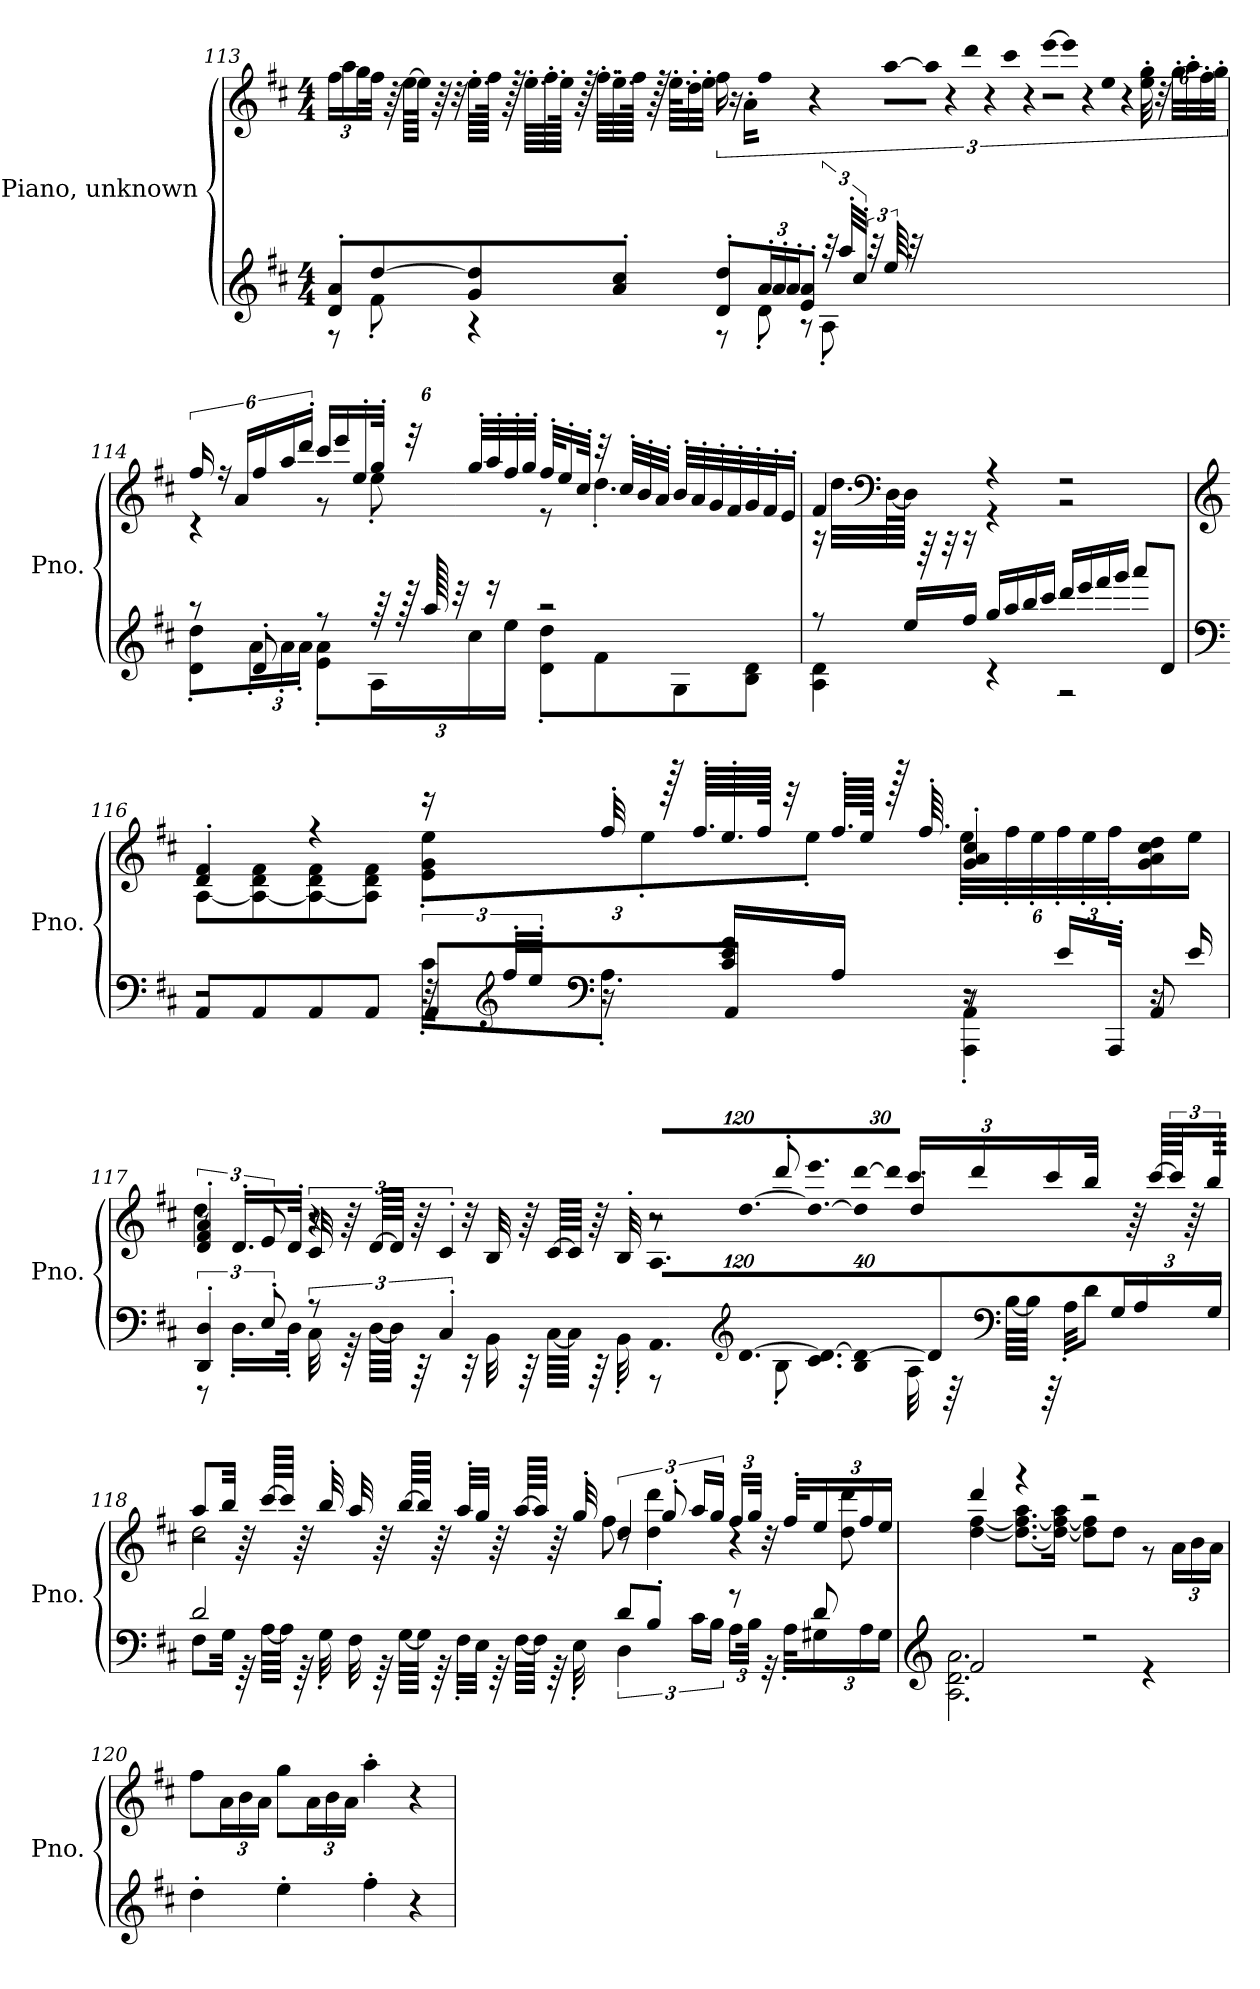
**kern	**kern
*part1	*part1
*staff2	*staff1
*I"Piano, unknown	*
*I'Pno.	*
!!LO:PB:g=z
*clefG2	*clefG2
*k[f#c#]	*k[f#c#]
*M4/4	*M4/4
=113	=113
*^	*
*	*	*Xbrackettup
8d/' 8a/'L	8r	24ff#\LL
.	.	24aa\
.	.	24gg\
[8dd/	8f#'\	32ff#\JJk
.	.	64r
.	.	[64ee\LLLL
.	.	64ee\JJJJ]
.	.	64r
.	.	32r
8g/ 8dd/]	4r	64.ee'\LLLL
.	.	128ff#\JJJJk
.	.	128r
.	.	64.ee'\LLLL
.	.	64.ff#'\
.	.	128ee\JJJJk
.	.	128r
.	.	64.ff#'\LLLL
8a/' 8cc#/'J	.	64.ee'\
.	.	128ff#\JJJJk
.	.	128r
.	.	64.ee'\KLLL
.	.	32dd'\
.	.	32ee'\JJJ
*	*	*brackettup
8d/' 8dd/'L	8r	24ff#\
.	.	24r
.	.	24a'\LL
*Xbrackettup	*	*
24a'/L	8d'\	32ff#\JJk
.	.	64r
24a'/	.	.
.	.	[64aa\LLLL
.	.	64aa\JJJJ]
.	.	128r
24a'/J	.	.
.	.	128ddd\
.	.	32r
8e/' 8a/'J	8r	32ccc#\
.	.	64r
.	.	[64eee\LLLL
.	.	64eee\JJJJ]
.	.	128r
.	.	128ee\
.	.	32r
*brackettup	*	*
48r	8A'\	48ee\' 48gg\'
48aa'/LLL	.	48r
48cc#'/JJJ	.	48gg'\LLL
*	*	*Xbrackettup
48r	.	48aa'\
96ee/	.	48ff#'\
32r	.	.
.	.	48gg'\JJJ
!!LO:LB:g=z
=114	=114	=114
*	*	*brackettup
*	*	*^
8r	8d\' 8dd\'L	24ff#/	4r
.	.	24r	.
.	.	24a/LL	.
*	*Xbrackettup	*Xbrackettup	*
8d'/	24a'\L	24ff#/	.
.	24a'\	24aa/	.
.	24a'\JJ	24ddd'/JJ	.
8r	8e\' 8a\'L	24ccc#/LL	8r
.	.	24eee/	.
.	.	24ee'/	.
*	*	*brackettup	*
64r	24A\L	48gg'/JJk	8ee'\
128r	.	.	.
.	.	48r	.
128aa/	.	.	.
32r	.	.	.
.	24cc#\	48gg'/LLL	.
*	*	*Xbrackettup	*
16r	.	48aa'/	.
.	24ee\JJ	48ff#'/	.
.	.	48gg'/JJJ	.
2r	8d\' 8dd\'L	32ff#'/KLL	8r
.	.	16ee'/	.
.	.	32cc#'/JJk	.
.	8f#\	32r	4.dd'\
.	.	32cc#'/LLL	.
.	.	32b'/	.
.	.	32a'/JJJ	.
.	8G\	32b'/LLL	.
.	.	32a'/	.
.	.	32g'/	.
.	.	32f#'/	.
.	8B\ 8d\J	32g'/	.
.	.	32f#'/J	.
.	.	16e'/JJ	.
!!LO:LB:g=z	!!
=115	=115	=115	=115
8r	4A\ 4d\	4f#/	16r
.	.	.	32.dd\LLL
*	*	*clefF4	*
.	.	.	[64D\L
16ee/LL	.	.	64D\JJJJ]
.	.	.	64r
.	.	.	32r
16ff#/JJ	.	.	16r
16gg/LL	4r	4r	4r
16aa/	.	.	.
16bb/	.	.	.
16ccc#/JJ	.	.	.
16ddd/LL	2r	2r	2r
16eee/	.	.	.
16fff#/	.	.	.
16ggg/JJ	.	.	.
8aaa/L	.	.	.
8d/J	.	.	.
*v	*v	*	*
!!LO:LB:g=z	!!
=116	=116	=116
*clefF4	*clefG2	*
*^	*	*
*	*^	*	*
8AA/L	2r	2r	4d/' 4f#/'	[8A\L
8AA/	.	.	.	8A\_ 8d\ 8f#\
8AA/	.	.	4r	8A\_ 8d\ 8f#\
8AA/J	.	.	.	8A\] 8d\ 8f#\J
*brackettup	*	*	*	*
48r	16c#'\KL	8AA/L	16r	12e\' 12g\' 12ee\'L
*clefG2	*	*	*	*
48ff#'/LLL	.	.	.	.
48ee'/JJJ	.	.	.	.
*clefF4	*	*	*	*
16r	8.A'\J	.	32ff#'/	.
.	.	.	.	12ee'\
.	.	.	128r	.
.	.	.	64.ff#'/LLLL	.
16c#/ 16e/ 16g/LL	.	8AA/J	64.ee'/	.
.	.	.	128ff#/JJJJk	.
.	.	.	32r	.
.	.	.	.	12ee'\J
16A/JJ	.	.	64.ff#'/LLLL	.
.	.	.	128ee/JJJJk	.
.	.	.	128r	.
.	.	.	64.ff#'/	.
16r	4AAA\' 4AA\'	8r	4g/' 4a/' 4cc#/'	48ee'\LLL
.	.	.	.	48ff#'\
.	.	.	.	48ee'\
*Xbrackettup	*	*	*	*
24e/LL	.	.	.	48ff#'\
.	.	.	.	48ee'\
48AAA'/JJk	.	.	.	48ff#'\J
16r	.	8AA/	.	16g\ 16a\ 16cc#\ 16dd\
16e/	.	.	.	16ee\JJ
*v	*v	*v	*	*
*	*v	*v
!!LO:LB:g=z
=117	=117
*brackettup	*brackettup
*^	*^
*	*	*	*^
6DD/' 6D/'	8r	6d/' 6f#/' 6a/'	4dd\	8r
.	16.D'\LL	.	.	16.d'/LL
12E'/	.	12e'/	.	.
.	32D'\JJk	.	.	32d'/JJk
12r	32C#\	12r	4r	32c#/
.	64r	.	.	64r
.	[64D\LLLL	.	.	[64d/LLLL
.	64D\JJJJ]	.	.	64d/JJJJ]
.	64r	.	.	64r
6C#'/	.	6c#'/	.	.
.	32r	.	.	32r
.	32BB\	.	.	32B/
.	64r	.	.	64r
.	[64C#\LLLL	.	.	[64c#/LLLL
.	64C#\JJJJ]	.	.	64c#/JJJJ]
.	64r	.	.	64r
.	32BB'\	.	.	32B'/
*Xbrackettup	*	*	*	*
!LO:N:vis=16.	!	!	!	!
*	*	*Xbrackettup	*	*
!	!	!LO:N:vis=16.	!	!
960%103AA/LL	8r	960%103A/LL	2r	8r
*clefG2	*	*	*	*
!LO:N:vis=32.	!	!LO:N:vis=32.	!	!
[1920%103d/L	.	[1920%103dd/L	.	.
.	8B'\	.	.	8ddd'/
!LO:N:vis=32.	!	!LO:N:vis=32.	!	!
1920%103c#/ 1920%103d/_	.	1920%103dd/_ 1920%103eee/	.	.
!LO:N:vis=32	!	!LO:N:vis=64	!	!
640%23B/ 640%23d/_JJJ	.	960%17dd/] [960%17ddd/L	.	.
!	!	!LO:N:vis=64	!	!
.	.	960%17ddd/JJJJ]	.	.
.	32A\	24ccc#/LL	.	4dd'/
8d/L]	.	.	.	.
.	64r	.	.	.
.	.	24ddd/	.	.
*clefF4	*	*	*	*
.	[64B\LLLL	.	.	.
.	64B\JJJJ]	.	.	.
.	64r	.	.	.
.	.	24ccc#/	.	.
.	32A'\KKL	.	.	.
.	8d\J	32bb/JJk	.	.
24G/L	.	.	.	.
.	.	64r	.	.
24A/	.	.	.	.
.	.	[64ccc#/LLLL	.	.
*	*	*brackettup	*	*
.	.	96ccc#/JJJJ]	.	.
.	.	96r	.	.
.	.	24bb/	.	.
24G/JJ	.	.	.	.
.	1920ryy	1920ryy	1920ryy	1920ryy
!!LO:LB:g=z	!!	!!
=118	=118	=118	=118	=118
2d/	8F#\L	8aa/L	2dd\	2r
.	32G\Jkk	32bb/Jkk	.	.
.	64r	64r	.	.
.	[64A\LLLL	[64ccc#/LLLL	.	.
.	64A\JJJJ]	64ccc#/JJJJ]	.	.
.	64r	64r	.	.
.	32G'\	32bb'/	.	.
.	32F#\	32aa/	.	.
.	64r	64r	.	.
.	[64G\LLLL	[64bb/LLLL	.	.
.	64G\JJJJ]	64bb/JJJJ]	.	.
.	64r	64r	.	.
.	32F#'\LLL	32aa'/LLL	.	.
.	32E\JJJ	32gg/JJJ	.	.
.	64r	64r	.	.
.	[64F#\LLLL	[64aa/LLLL	.	.
.	64F#\JJJJ]	64aa/JJJJ]	.	.
.	64r	64r	.	.
.	32E'\	32gg'/	.	.
*	*brackettup	*	*	*
8d/L	6D\	6dd/	8ff#\	8r
8B'/J	.	.	4dd\ 4ddd\	8gg'/
.	24c#\LL	24aa/LL	.	.
.	24B\JJ	24gg/JJ	.	.
*	*Xbrackettup	*Xbrackettup	*	*
8r	24A\LL	24ff#/LL	.	4r
.	48B\JJk	48gg/JJk	.	.
.	32r	32r	.	.
.	32A'\KLL	32ff#'/KLL	.	.
8d/	24G#X\	24ee/	8dd\ 8ddd\	.
.	24A\	24ff#/	.	.
.	24G#\JJ	24ee/JJ	.	.
*	*	*v	*v	*v
!!LO:PB:g=z
=119	=119	=119
*clefG2	*	*
*	*	*^
2f#/	2.A\ 2.d\ 2.a\	4ddd/	[4dd\ [4ff#\
.	.	4r	8.dd\_ 8.ff#\_ 8.aa\L
.	.	.	16dd\_ 16ff#\_ 16aa\Jk
2r	.	2r	8dd\] 8ff#\]L
.	.	.	8dd\J
.	4r	.	8r
.	.	.	24a\LL
.	.	.	24b\
.	.	.	24a\JJ
*v	*v	*	*
*	*v	*v
=120	=120
4dd'\	8ff#\L
.	24a\L
.	24b\
.	24a\JJ
4ee'\	8gg\L
.	24a\L
.	24b\
.	24a\JJ
4ff#'\	4aa'\
4r	4r
=	=
*-	*-
